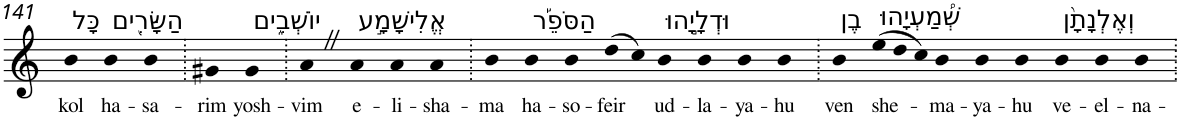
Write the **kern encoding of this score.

**kern	**text
*part1	*part1
*staff1	*staff1
*I"Piano	*
*I'Pno	*
!!LO:PB:g=z
*clefG2	*
*k[]	*
=141	=141
!LO:TX:a:t=כָּל	!
!	!LO:LY:b
4b	kol
!LO:TX:a:t=הַשָּׂרִ֖ים	!
!	!LO:LY:b
4b	ha-
!	!LO:LY:b
4b	-sa-
=142.	=142.
!	!LO:LY:b
4g#X	-rim
!LO:TX:a:t=יוֹשְׁבִ֑ים	!
!	!LO:LY:b
4g#	yosh-
=143.	=143.
!	!LO:LY:b
4aZ	-vim
!LO:TX:a:t=אֱלִישָׁמָ֣ע	!
!	!LO:LY:b
4a	e-
!	!LO:LY:b
4a	-li-
!	!LO:LY:b
4a	-sha-
=144.	=144.
!	!LO:LY:b
4b	-ma
!LO:TX:a:t=הַסֹּפֵ֡ר	!
!	!LO:LY:b
4b	ha-
!	!LO:LY:b
4b	-so-
!	!LO:LY:b
(>8dd	-feir
8cc)	.
!LO:TX:a:t=וּדְלָיָ֣הוּ	!
!	!LO:LY:b
4b	ud-
!	!LO:LY:b
4b	-la-
!	!LO:LY:b
4b	-ya-
!	!LO:LY:b
4b	-hu
=145.	=145.
!LO:TX:a:t=בֶן	!
!	!LO:LY:b
4b	ven
*Xtuplet	*
!LO:TX:a:t=שְׁ֠מַעְיָהוּ	!
!	!LO:LY:b
(>12ee	she-
12dd	.
12cc)	.
!	!LO:LY:b
4b	-ma-
!	!LO:LY:b
4b	-ya-
!	!LO:LY:b
4b	-hu
!LO:TX:a:t=וְאֶלְנָתָ֨ן	!
!	!LO:LY:b
4b	ve-
!	!LO:LY:b
4b	-el-
!	!LO:LY:b
4b	-na-
=.	=.
*-	*-
